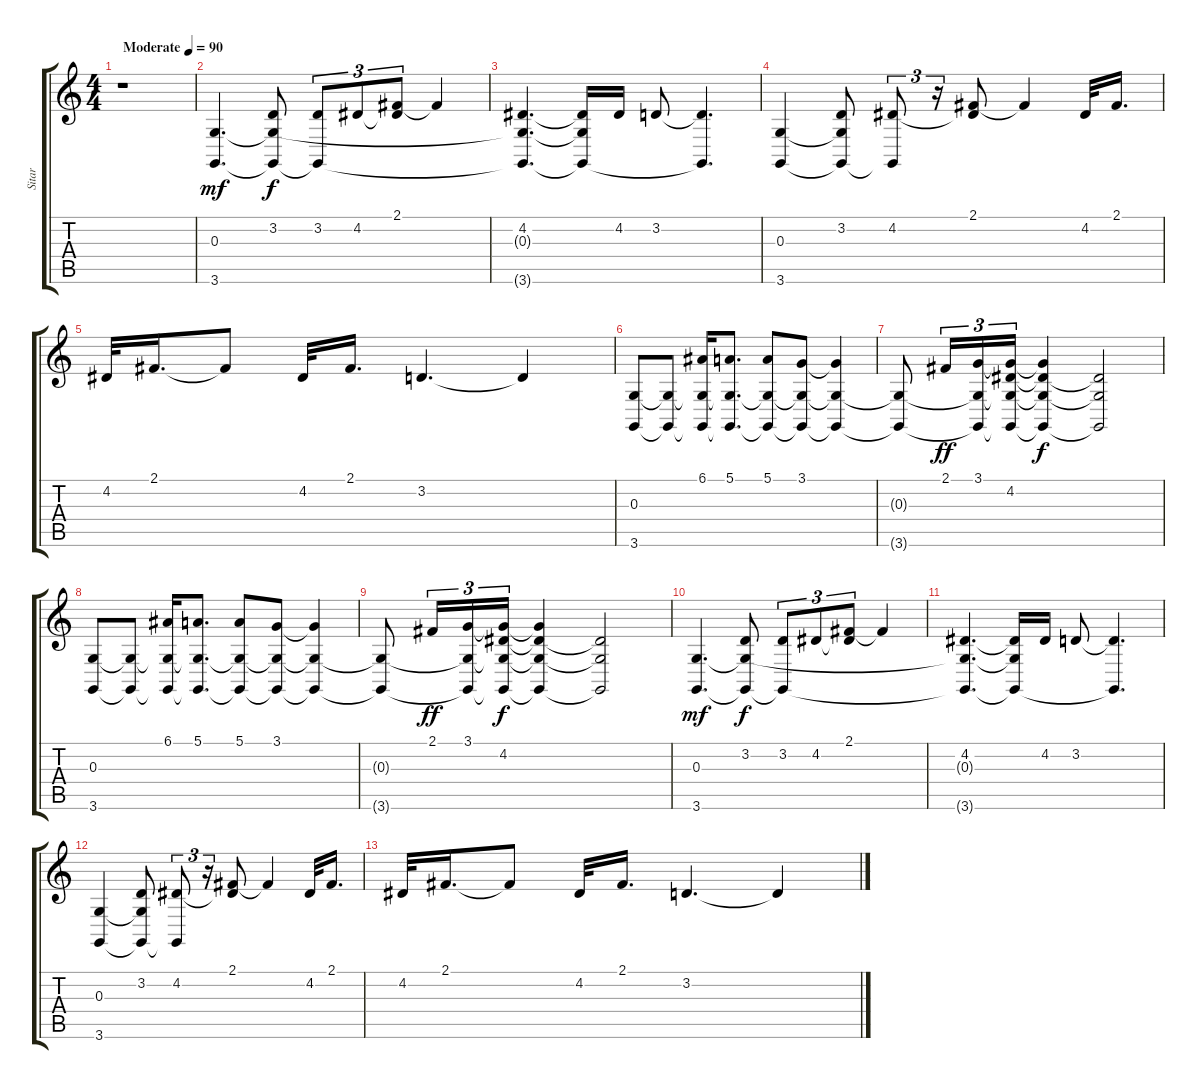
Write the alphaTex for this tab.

\track ("Sitar" "Sitar") {instrument sitar}
\staff {score tabs}
\tuning (E4 B3 G3 D3 A2 E2) {hide}
\ts (4 4)
\tempo (90 "Moderate")
\clef g2
\ks c
r.1{dy mf instrument sitar} |
(0.3 3.6).4{d} (3.2 0.3{t} 3.6{t}).8{dy f} (3.2 3.6{t}).8{tu (3 2)} 4.2.8{tu (3 2)} (2.1 4.2{t}).8{tu (3 2)} 2.1{t}.4 |
(4.2 0.3{t} 3.6{t}).4{d} (4.2{t} 0.3{t} 3.6{t}).16 4.2.16 3.2.8 (3.2{t} 3.6{t}).4{d} |
(0.3 3.6).4 (3.2 0.3{t} 3.6{t}).8 (4.2 3.6{t}).8{tu (3 2)} r.16{tu (3 2)} (2.1 4.2{t}).8 2.1{t}.4 4.2.32 2.1.16{d} |
4.2.32 2.1.16{d} 2.1{t}.8 4.2.32 2.1.16{d} 3.2.4{d} 3.2{t}.4 |
(0.3 3.6).8 (0.3{t} 3.6{t}).8 (6.1 0.3{t} 3.6{t}).16 (5.1 0.3{t} 3.6{t}).8{d} (5.1 0.3{t} 3.6{t}).8 (3.1 0.3{t} 3.6{t}).8 (3.1{t} 0.3{t} 3.6{t}).4 |
(0.3{t} 3.6{t}).8 2.1.16{tu (3 2) dy ff} (3.1 0.3{t} 3.6{t}).16{tu (3 2)} (3.1{t} 4.2 0.3{t} 3.6{t}).16{tu (3 2)} (3.1{t} 4.2{t} 0.3{t} 3.6{t}).4{dy f} (4.2{t} 0.3{t} 3.6{t}).2 |
(0.3 3.6).8 (0.3{t} 3.6{t}).8 (6.1 0.3{t} 3.6{t}).16 (5.1 0.3{t} 3.6{t}).8{d} (5.1 0.3{t} 3.6{t}).8 (3.1 0.3{t} 3.6{t}).8 (3.1{t} 0.3{t} 3.6{t}).4 |
(0.3{t} 3.6{t}).8 2.1.16{tu (3 2) dy ff} (3.1 0.3{t} 3.6{t}).16{tu (3 2)} (3.1{t} 4.2 0.3{t} 3.6{t}).16{tu (3 2) dy f} (3.1{t} 4.2{t} 0.3{t} 3.6{t}).4 (4.2{t} 0.3{t} 3.6{t}).2 |
(0.3 3.6).4{d dy mf volume 0} (3.2 0.3{t} 3.6{t}).8{dy f} (3.2 3.6{t}).8{tu (3 2)} 4.2.8{tu (3 2)} (2.1 4.2{t}).8{tu (3 2)} 2.1{t}.4 |
(4.2 0.3{t} 3.6{t}).4{d} (4.2{t} 0.3{t} 3.6{t}).16 4.2.16 3.2.8 (3.2{t} 3.6{t}).4{d} |
(0.3 3.6).4 (3.2 0.3{t} 3.6{t}).8 (4.2 3.6{t}).8{tu (3 2)} r.16{tu (3 2)} (2.1 4.2{t}).8 2.1{t}.4 4.2.32 2.1.16{d} |
4.2.32 2.1.16{d} 2.1{t}.8 4.2.32 2.1.16{d} 3.2.4{d} 3.2{t}.4
